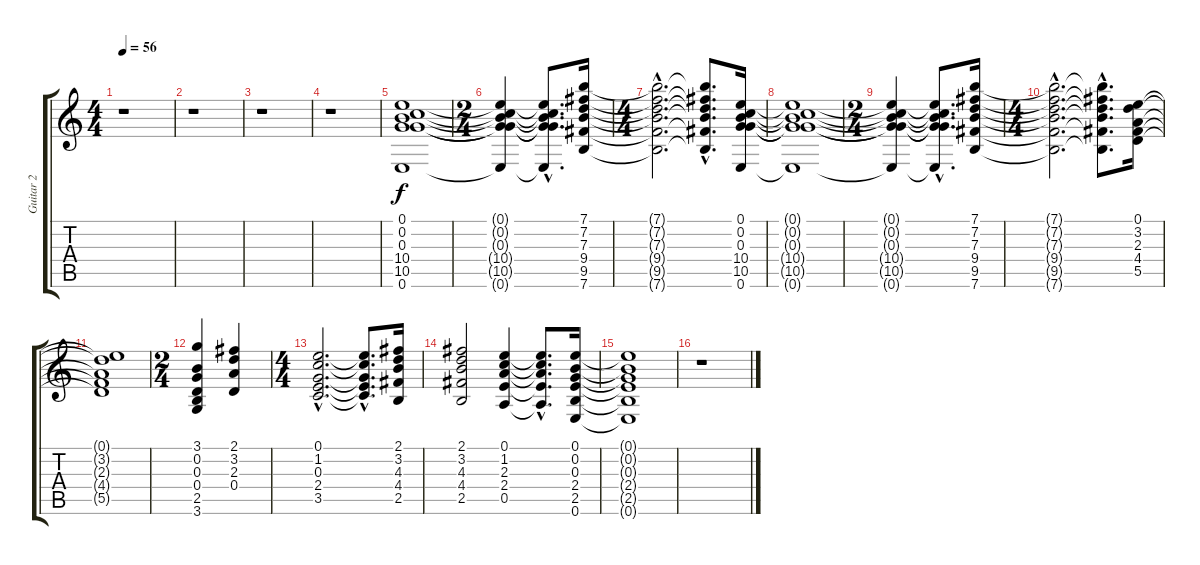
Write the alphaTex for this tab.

\track ("Guitar 2" "Guitar 2") {instrument acousticguitarsteel}
\staff {score tabs}
\tuning (E4 B3 G3 D3 A2 E2) {hide}
\ts (4 4)
\tempo 56
\clef g2
\ks c
r.1{dy f} |
r.1 |
r.1 |
r.1 |
(0.1 0.2 0.3 10.4 10.5 0.6).1 |
\ts (2 4)
(0.1{t} 0.2{t} 0.3{t} 10.4{t} 10.5{t} 0.6{t}).4 (0.1{hac t} 0.2{hac t} 0.3{hac t} 10.4{hac t} 10.5{hac t} 0.6{hac t}).8{d} (7.1 7.2 7.3 9.4 9.5 7.6).16 |
\ts (4 4)
(7.1{hac t} 7.2{hac t} 7.3{hac t} 9.4{hac t} 9.5{hac t} 7.6{hac t}).2{d} (7.1{hac t} 7.2{hac t} 7.3{hac t} 9.4{hac t} 9.5{hac t} 7.6{hac t}).8{d} (0.1 0.2 0.3 10.4 10.5 0.6).16 |
(0.1{t} 0.2{t} 0.3{t} 10.4{t} 10.5{t} 0.6{t}).1 |
\ts (2 4)
(0.1{t} 0.2{t} 0.3{t} 10.4{t} 10.5{t} 0.6{t}).4 (0.1{hac t} 0.2{hac t} 0.3{hac t} 10.4{hac t} 10.5{hac t} 0.6{hac t}).8{d} (7.1 7.2 7.3 9.4 9.5 7.6).16 |
\ts (4 4)
(7.1{hac t} 7.2{hac t} 7.3{hac t} 9.4{hac t} 9.5{hac t} 7.6{hac t}).2{d} (7.1{hac t} 7.2{hac t} 7.3{hac t} 9.4{hac t} 9.5{hac t} 7.6{hac t}).8{d} (0.1 3.2 2.3 4.4 5.5).16 |
(0.1{t} 3.2{t} 2.3{t} 4.4{t} 5.5{t}).1 |
\ts (2 4)
(3.1 0.2 0.3 0.4 2.5 3.6).4 (2.1 3.2 2.3 0.4).4 |
\ts (4 4)
(0.1{hac} 1.2{hac} 0.3{hac} 2.4{hac} 3.5{hac}).2{d} (0.1{hac t} 1.2{hac t} 0.3{hac t} 2.4{hac t} 3.5{hac t}).8{d} (2.1 3.2 4.3 4.4 2.5).16 |
(2.1 3.2 4.3 4.4 2.5).2 (0.1 1.2 2.3 2.4 0.5).4 (0.1{hac t} 1.2{hac t} 2.3{hac t} 2.4{hac t} 0.5{hac t}).8{d} (0.1 0.2 0.3 2.4 2.5 0.6).16 |
(0.1{t} 0.2{t} 0.3{t} 2.4{t} 2.5{t} 0.6{t}).1 |
r.1
